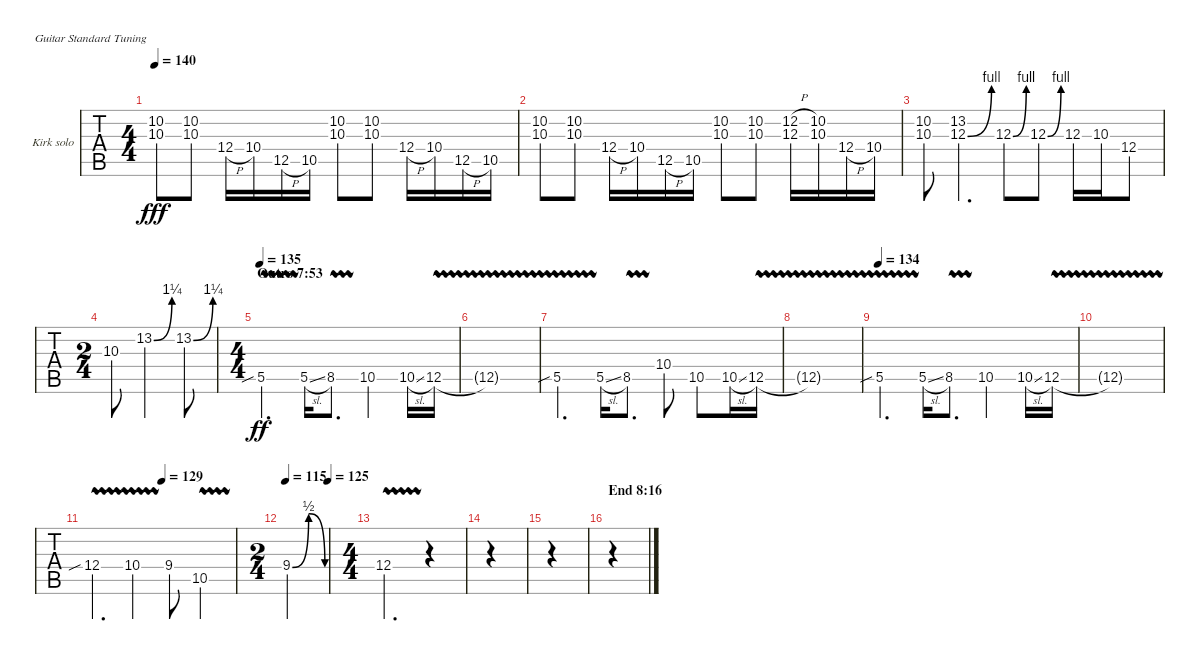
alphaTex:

\defaultSystemsLayout 4
\bracketExtendMode groupsimilarinstruments
\firstSystemTrackNameOrientation horizontal
\otherSystemsTrackNameOrientation horizontal
\track ("Kirk solo" "Kirk solo") {instrument electricguitarclean}
\staff {tabs}
\tuning (E4 B3 G3 D3 A2 E2)
\ts (4 4)
\tempo 140
\clef g2
\ks c
(10.3{hac st} 10.2{hac st}).8{dy fff} (10.3{hac} 10.2{hac}).8 12.4{h}.16 10.4.16 12.5{h}.16 10.5.16 (10.2{hac st} 10.3{hac st}).8 (10.2{hac} 10.3{hac}).8 12.4{h}.16 10.4.16 12.5{h}.16 10.5.16 |
(10.2{hac st} 10.3{hac st}).8 (10.2{hac} 10.3{hac}).8 12.4{h}.16 10.4.16 12.5{h}.16 10.5.16 (10.2{hac st} 10.3{hac st}).8 (10.2{hac} 10.3{hac}).8 (12.2{h} 12.3{h}).16 (10.2 10.3).16 12.4{h}.16 10.4.16 |
(10.2 10.3).8 (13.2{ac} 12.3{be (bend 0 0 30.599999999999998 4) ac}).4{d} 12.3{be (bend 0 0 31.2 4)}.8 12.3{be (bend 0 0 31.2 4)}.8 12.3.16 10.3.16 12.4.8 |
\ts (2 4)
10.3.8 13.2{be (bend 0 0 60 5)}.4 13.2{be (bend 0 0 60 5)}.8 |
\ts (4 4)
\section ("" "Outro 7:53")
\tempo 135
5.5{vw sib}.4{d dy ff} 5.5{sl}.16 8.5{vw}.8{d} 10.5.4 10.5{sl}.16 12.5{vw}.16 |
12.5{vw t}.1 |
5.5{vw sib}.4{d} 5.5{sl}.16 8.5{vw}.8{d} 10.4.8 10.5.8 10.5{sl}.16 12.5{vw}.16 |
12.5{vw t}.1 |
\tempo 134
5.5{vw sib}.4{d} 5.5{sl}.16 8.5{vw}.8{d} 10.5.4 10.5{sl}.16 12.5{vw}.16 |
12.5{vw t}.1 |
\tempo (129 0.49375)
12.4{vw sib}.4{d} 10.4{vw}.4 9.4.8 10.5{vw}.4 |
\ts (2 4)
\tempo 115
\tempo (125 1)
9.4{be (bendrelease 0 0 30 2 30 2 30.599999999999998 0)}.2 |
\ts (4 4)
12.4{vw}.2{d} r.4 |
|
|
\section ("" "End 8:16")
